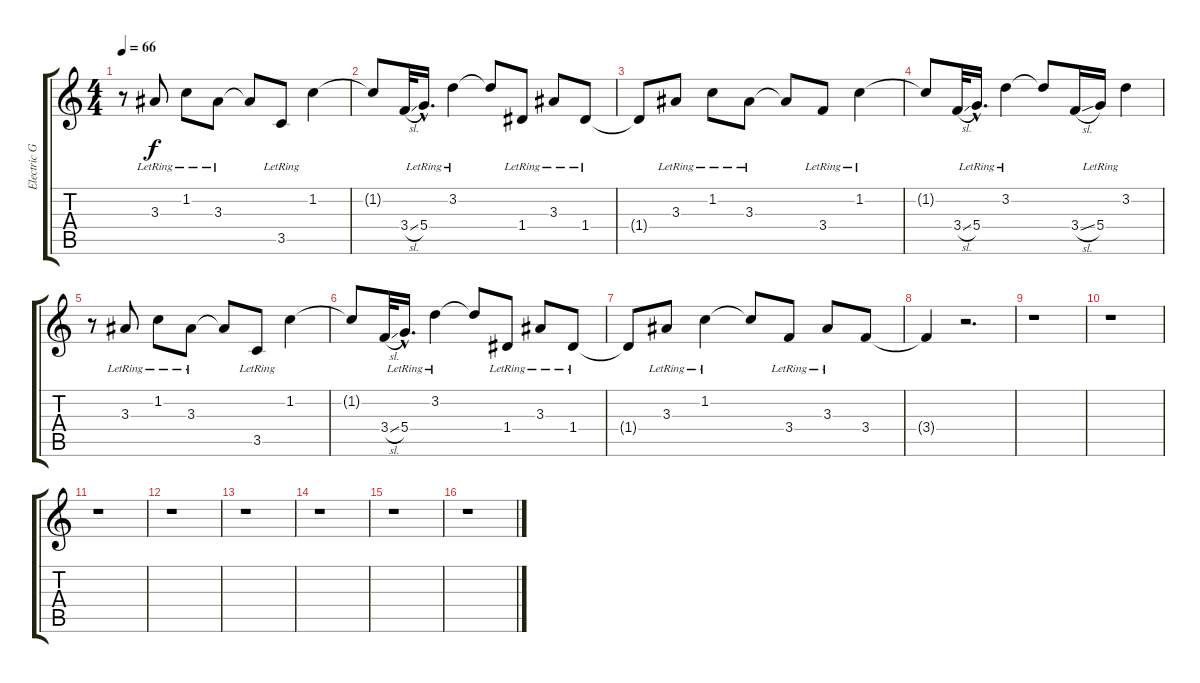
\track ("Electric Guitar" "Electric G") {instrument electricguitarclean}
\staff {score tabs}
\tuning (E4 B3 G3 D3 A2 E2) {hide}
\ts (4 4)
\tempo 66
\clef g2
\ks c
r.8{dy f} 3.3{lr}.8 1.2{lr}.8 3.3{lr}.8 3.3{t}.8 3.5{lr}.8 1.2.4 |
1.2{t}.8 3.4{sl}.32 5.4{hac lr}.16{d} 3.2{lr}.4 3.2{t}.8 1.4{lr}.8 3.3{lr}.8 1.4{lr}.8 |
1.4{t}.8 3.3{lr}.8 1.2{lr}.8 3.3{lr}.8 3.3{t}.8 3.4{lr}.8 1.2{lr}.4 |
1.2{t}.8 3.4{sl}.32 5.4{hac lr}.16{d} 3.2{lr}.4 3.2{t}.8 3.4{sl}.16 5.4{lr}.16 3.2.4 |
r.8 3.3{lr}.8 1.2{lr}.8 3.3{lr}.8 3.3{t}.8 3.5{lr}.8 1.2.4 |
1.2{t}.8 3.4{sl}.32 5.4{hac lr}.16{d} 3.2{lr}.4 3.2{t}.8 1.4{lr}.8 3.3{lr}.8 1.4{lr}.8 |
1.4{t}.8 3.3{lr}.8 1.2{lr}.4 1.2{t}.8 3.4{lr}.8 3.3{lr}.8 3.4.8 |
3.4{t}.4 r.2{d} |
r.1 |
r.1 |
r.1 |
r.1 |
r.1 |
r.1 |
r.1 |
r.1
